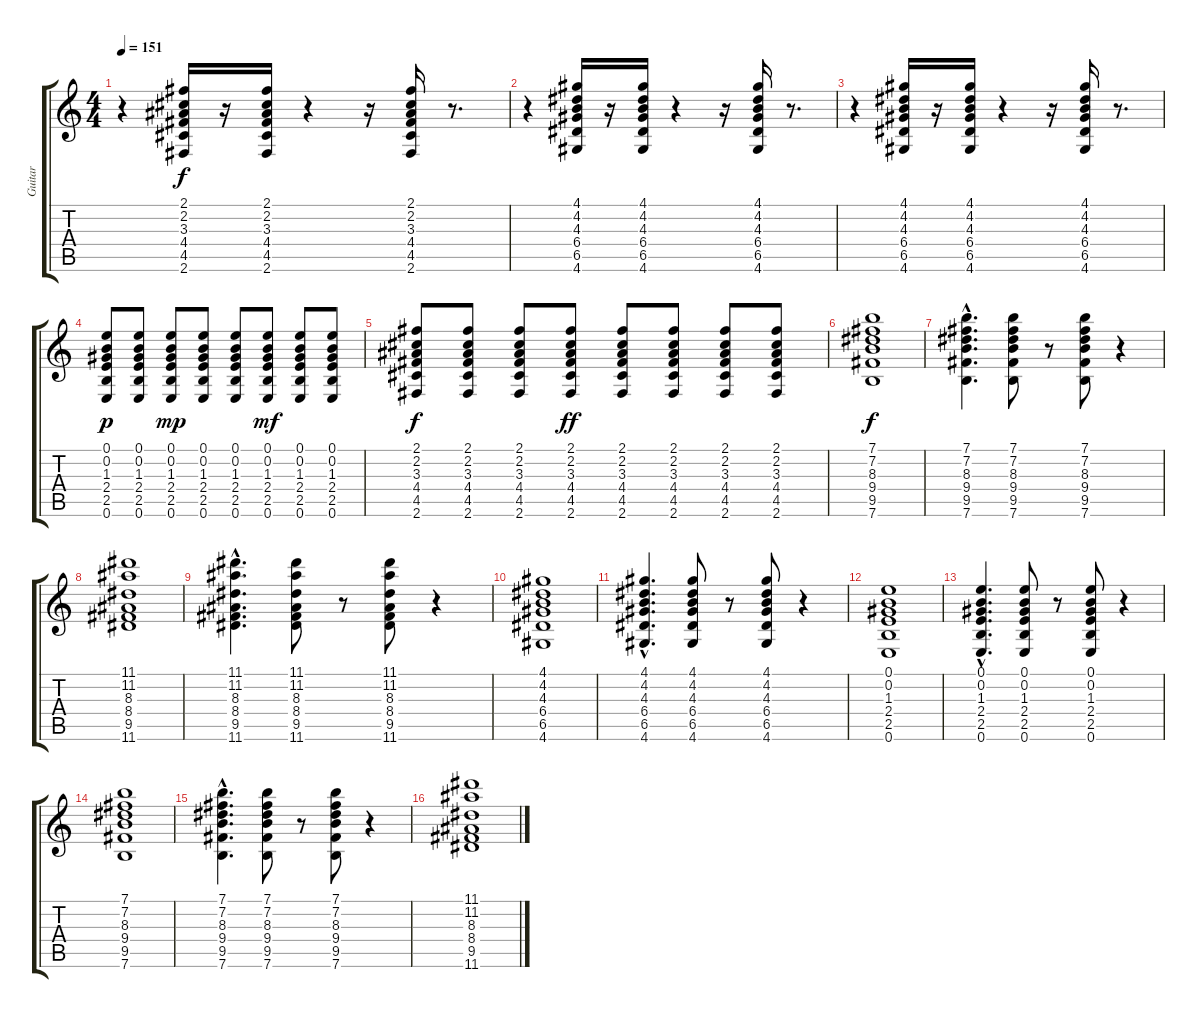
\track ("Guitar" "Guitar") {instrument overdrivenguitar}
\staff {score tabs}
\tuning (E4 B3 G3 D3 A2 E2) {hide}
\ts (4 4)
\tempo 151
\clef g2
\ks c
r.4{dy f} (2.1 2.2 3.3 4.4 4.5 2.6).16 r.16 (2.1 2.2 3.3 4.4 4.5 2.6).16 r.4 r.16 (2.1 2.2 3.3 4.4 4.5 2.6).16 r.8{d} |
r.4 (4.1 4.2 4.3 6.4 6.5 4.6).16 r.16 (4.1 4.2 4.3 6.4 6.5 4.6).16 r.4 r.16 (4.1 4.2 4.3 6.4 6.5 4.6).16 r.8{d} |
r.4 (4.1 4.2 4.3 6.4 6.5 4.6).16 r.16 (4.1 4.2 4.3 6.4 6.5 4.6).16 r.4 r.16 (4.1 4.2 4.3 6.4 6.5 4.6).16 r.8{d} |
(0.1 0.2 1.3 2.4 2.5 0.6).8{dy p} (0.1 0.2 1.3 2.4 2.5 0.6).8 (0.1 0.2 1.3 2.4 2.5 0.6).8{dy mp} (0.1 0.2 1.3 2.4 2.5 0.6).8 (0.1 0.2 1.3 2.4 2.5 0.6).8 (0.1 0.2 1.3 2.4 2.5 0.6).8{dy mf} (0.1 0.2 1.3 2.4 2.5 0.6).8 (0.1 0.2 1.3 2.4 2.5 0.6).8 |
(2.1 2.2 3.3 4.4 4.5 2.6).8{dy f} (2.1 2.2 3.3 4.4 4.5 2.6).8 (2.1 2.2 3.3 4.4 4.5 2.6).8 (2.1 2.2 3.3 4.4 4.5 2.6).8{dy ff} (2.1 2.2 3.3 4.4 4.5 2.6).8 (2.1 2.2 3.3 4.4 4.5 2.6).8 (2.1 2.2 3.3 4.4 4.5 2.6).8 (2.1 2.2 3.3 4.4 4.5 2.6).8 |
(7.1 7.2 8.3 9.4 9.5 7.6).1{dy f} |
(7.1{hac} 7.2{hac} 8.3{hac} 9.4{hac} 9.5{hac} 7.6{hac}).4{d} (7.1 7.2 8.3 9.4 9.5 7.6).8 r.8 (7.1 7.2 8.3 9.4 9.5 7.6).8 r.4 |
(11.1 11.2 8.3 8.4 9.5 11.6).1 |
(11.1{hac} 11.2{hac} 8.3{hac} 8.4{hac} 9.5{hac} 11.6{hac}).4{d} (11.1 11.2 8.3 8.4 9.5 11.6).8 r.8 (11.1 11.2 8.3 8.4 9.5 11.6).8 r.4 |
(4.1 4.2 4.3 6.4 6.5 4.6).1 |
(4.1{hac} 4.2{hac} 4.3{hac} 6.4{hac} 6.5{hac} 4.6{hac}).4{d} (4.1 4.2 4.3 6.4 6.5 4.6).8 r.8 (4.1 4.2 4.3 6.4 6.5 4.6).8 r.4 |
(0.1 0.2 1.3 2.4 2.5 0.6).1 |
(0.1{hac} 0.2{hac} 1.3{hac} 2.4{hac} 2.5{hac} 0.6{hac}).4{d} (0.1 0.2 1.3 2.4 2.5 0.6).8 r.8 (0.1 0.2 1.3 2.4 2.5 0.6).8 r.4 |
(7.1 7.2 8.3 9.4 9.5 7.6).1 |
(7.1{hac} 7.2{hac} 8.3{hac} 9.4{hac} 9.5{hac} 7.6{hac}).4{d} (7.1 7.2 8.3 9.4 9.5 7.6).8 r.8 (7.1 7.2 8.3 9.4 9.5 7.6).8 r.4 |
(11.1 11.2 8.3 8.4 9.5 11.6).1
